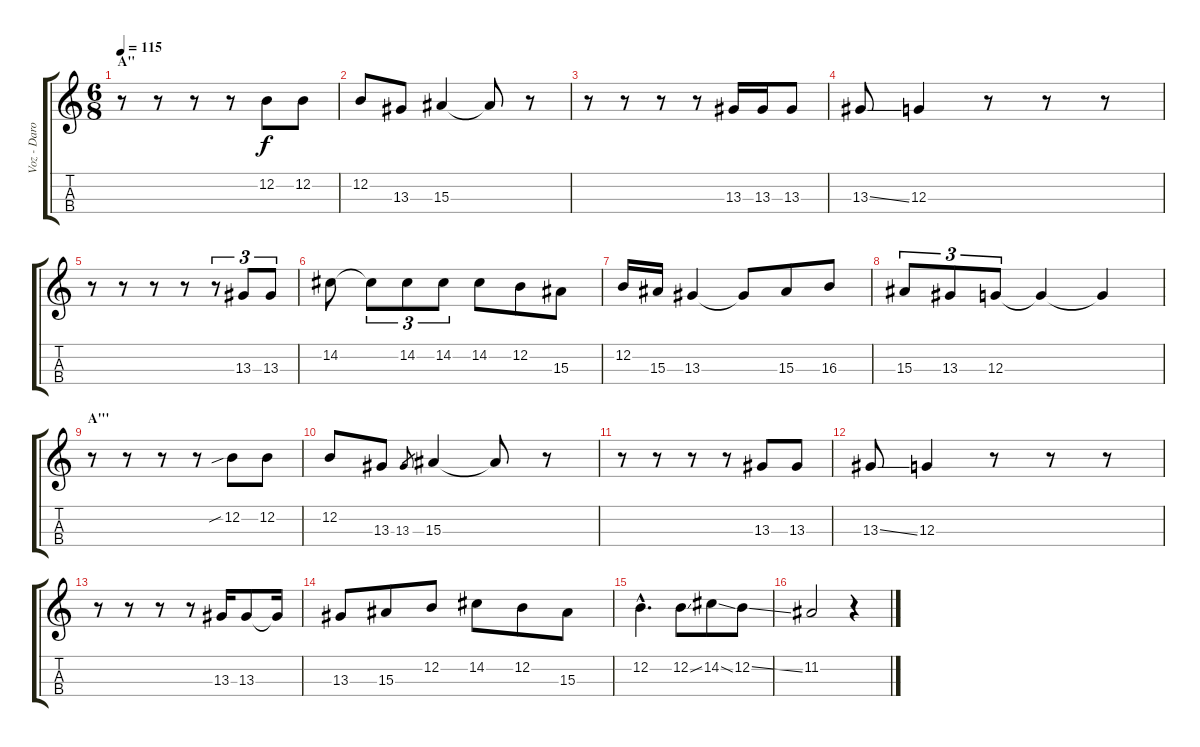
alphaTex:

\track ("Voz - Daron Malakian" "Voz - Daro") {instrument lead6voice}
\staff {score tabs}
\tuning (E4 B3 G3 D3) {hide}
\ts (6 8)
\section ("" "A''")
\tempo 115
\clef g2
\ks c
r.8{dy f} r.8 r.8 r.8 12.2.8 12.2.8 |
12.2.8 13.3.8 15.3.4 15.3{t}.8 r.8 |
r.8 r.8 r.8 r.8 13.3.16 13.3.16 13.3.8 |
13.3{ss}.8 12.3.4 r.8 r.8 r.8 |
r.8 r.8 r.8 r.8 r.8{tu (3 2)} 13.3.8{tu (3 2)} 13.3.8{tu (3 2)} |
14.2.8 14.2{t}.8{tu (3 2)} 14.2.8{tu (3 2)} 14.2.8{tu (3 2)} 14.2.8 12.2.8 15.3.8 |
12.2.16 15.3.16 13.3.4 13.3{t}.8 15.3.8 16.3.8 |
15.3.8{tu (3 2)} 13.3.8{tu (3 2)} 12.3.8{tu (3 2)} 12.3{t}.4 12.3{t}.4 |
\section ("" "A'''")
r.8 r.8 r.8 r.8 12.2{sib}.8 12.2.8 |
12.2.8 13.3.8 13.3.8{gr} 15.3.4 15.3{t}.8 r.8 |
r.8 r.8 r.8 r.8 13.3.8 13.3.8 |
13.3{ss}.8 12.3.4 r.8 r.8 r.8 |
r.8 r.8 r.8 r.8 13.3.16 13.3.8 13.3{t}.16 |
13.3.8 15.3.8 12.2.8 14.2.8 12.2.8 15.3.8 |
12.2{hac}.4{d} 12.2{ss}.8 14.2{ss}.8 12.2{ss}.8 |
11.2.2 r.4
